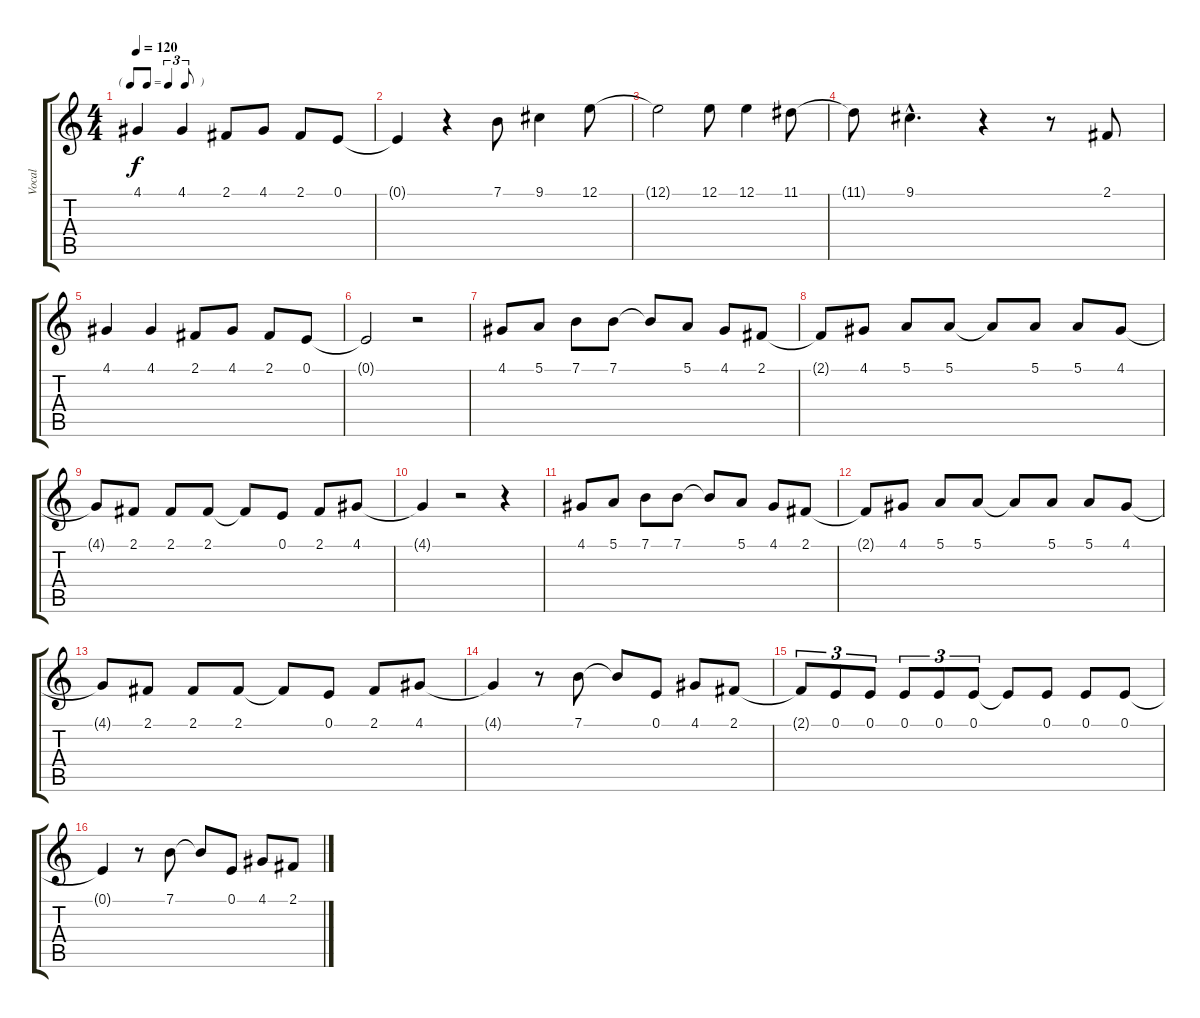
\track ("Vocal" "Vocal") {instrument clarinet}
\staff {score tabs}
\tuning (E4 B3 G3 D3 A2 E2) {hide}
\ts (4 4)
\tf triplet8th
\tempo 120
\clef g2
\ks c
4.1.4{dy f} 4.1.4 2.1.8 4.1.8 2.1.8 0.1.8 |
0.1{t}.4 r.4 7.1.8 9.1.4 12.1.8 |
12.1{t}.2 12.1.8 12.1.4 11.1.8 |
11.1{t}.8 9.1{hac}.4{d} r.4 r.8 2.1.8 |
4.1.4 4.1.4 2.1.8 4.1.8 2.1.8 0.1.8 |
0.1{t}.2 r.2 |
4.1.8 5.1.8 7.1.8 7.1.8 7.1{t}.8 5.1.8 4.1.8 2.1.8 |
2.1{t}.8 4.1.8 5.1.8 5.1.8 5.1{t}.8 5.1.8 5.1.8 4.1.8 |
4.1{t}.8 2.1.8 2.1.8 2.1.8 2.1{t}.8 0.1.8 2.1.8 4.1.8 |
4.1{t}.4 r.2 r.4 |
4.1.8 5.1.8 7.1.8 7.1.8 7.1{t}.8 5.1.8 4.1.8 2.1.8 |
2.1{t}.8 4.1.8 5.1.8 5.1.8 5.1{t}.8 5.1.8 5.1.8 4.1.8 |
4.1{t}.8 2.1.8 2.1.8 2.1.8 2.1{t}.8 0.1.8 2.1.8 4.1.8 |
4.1{t}.4 r.8 7.1.8 7.1{t}.8 0.1.8 4.1.8 2.1.8 |
2.1{t}.8{tu (3 2)} 0.1.8{tu (3 2)} 0.1.8{tu (3 2)} 0.1.8{tu (3 2)} 0.1.8{tu (3 2)} 0.1.8{tu (3 2)} 0.1{t}.8 0.1.8 0.1.8 0.1.8 |
0.1{t}.4 r.8 7.1.8 7.1{t}.8 0.1.8 4.1.8 2.1.8
